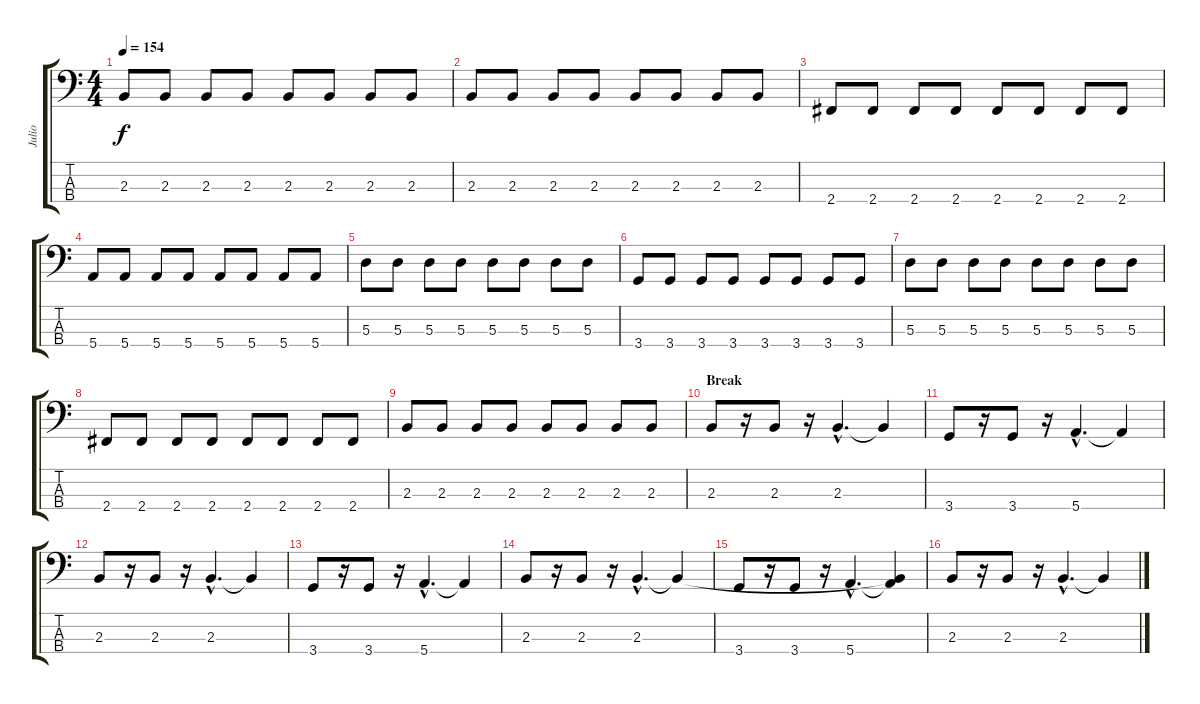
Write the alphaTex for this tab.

\track ("Julio" "Julio") {instrument electricbassfinger}
\staff {score tabs}
\tuning (G2 D2 A1 E1) {hide}
\ts (4 4)
\tempo 154
\clef f4
\ks c
2.3.8{dy f} 2.3.8 2.3.8 2.3.8 2.3.8 2.3.8 2.3.8 2.3.8 |
2.3.8 2.3.8 2.3.8 2.3.8 2.3.8 2.3.8 2.3.8 2.3.8 |
2.4.8 2.4.8 2.4.8 2.4.8 2.4.8 2.4.8 2.4.8 2.4.8 |
5.4.8 5.4.8 5.4.8 5.4.8 5.4.8 5.4.8 5.4.8 5.4.8 |
5.3.8 5.3.8 5.3.8 5.3.8 5.3.8 5.3.8 5.3.8 5.3.8 |
3.4.8 3.4.8 3.4.8 3.4.8 3.4.8 3.4.8 3.4.8 3.4.8 |
5.3.8 5.3.8 5.3.8 5.3.8 5.3.8 5.3.8 5.3.8 5.3.8 |
2.4.8 2.4.8 2.4.8 2.4.8 2.4.8 2.4.8 2.4.8 2.4.8 |
2.3.8 2.3.8 2.3.8 2.3.8 2.3.8 2.3.8 2.3.8 2.3.8 |
\section ("" "Break")
2.3.8 r.16 2.3.8 r.16 2.3{hac}.4{d} 2.3{t}.4 |
3.4.8 r.16 3.4.8 r.16 5.4{hac}.4{d} 5.4{t}.4 |
2.3.8 r.16 2.3.8 r.16 2.3{hac}.4{d} 2.3{t}.4 |
3.4.8 r.16 3.4.8 r.16 5.4{hac}.4{d} 5.4{t}.4 |
2.3.8 r.16 2.3.8 r.16 2.3{hac}.4{d} 2.3{t}.4 |
3.4.8 r.16 3.4.8 r.16 5.4{hac}.4{d} (2.3{t} 5.4{t}).4 |
2.3.8 r.16 2.3.8 r.16 2.3{hac}.4{d} 2.3{t}.4
